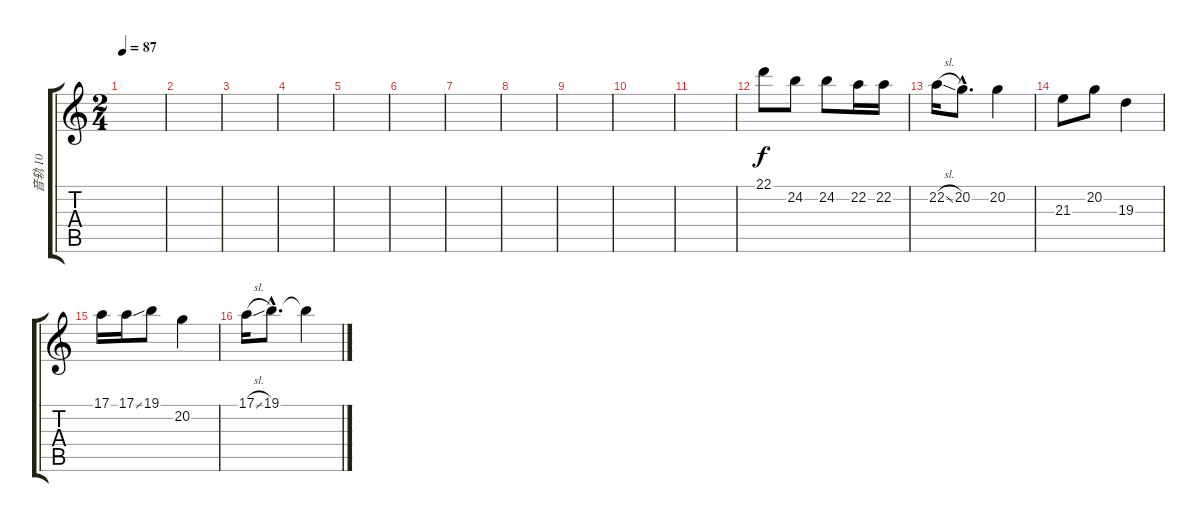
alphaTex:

\track ("音轨 10" "音轨 10") {instrument stringensemble1}
\staff {score tabs}
\tuning (E4 B3 G3 D3 A2 E2) {hide}
\ts (2 4)
\tempo 87
\clef g2
\ks c
|
|
|
|
|
|
|
|
|
|
|
22.1.8 24.2.8 24.2.8 22.2.16 22.2.16 |
22.2{sl}.16 20.2{hac}.8{d} 20.2.4 |
21.3.8 20.2.8 19.3.4 |
17.1.16 17.1{ss}.16 19.1.8 20.2.4 |
17.1{sl}.16 19.1{hac}.8{d} 19.1{t}.4
